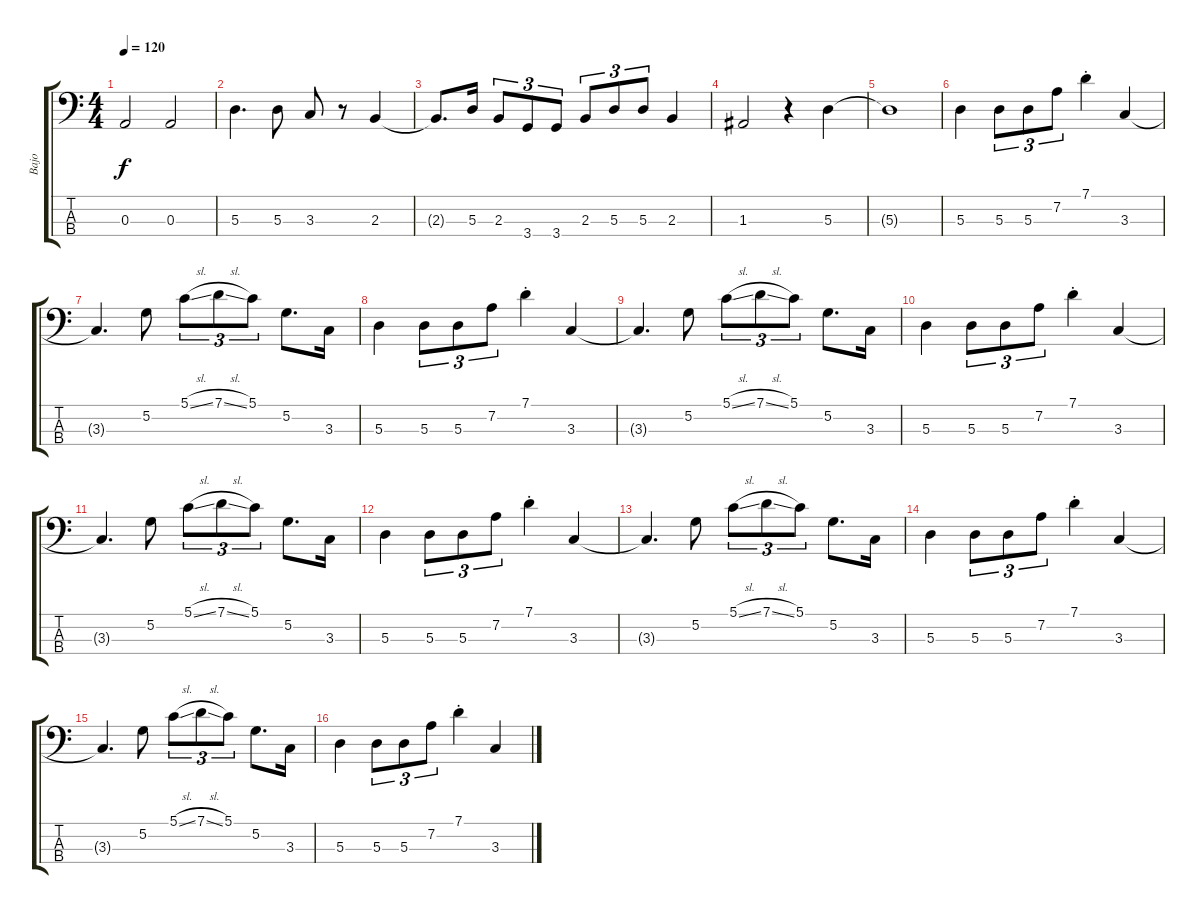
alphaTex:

\track ("Bajo" "Bajo") {instrument electricbassfinger}
\staff {score tabs}
\tuning (G2 D2 A1 E1) {hide}
\ts (4 4)
\tempo 120
\clef f4
\ks c
0.3{t}.2{dy f} 0.3.2 |
5.3.4{d} 5.3.8 3.3.8 r.8 2.3.4 |
2.3{t}.8{d} 5.3.16 2.3.8{tu (3 2)} 3.4.8{tu (3 2)} 3.4.8{tu (3 2)} 2.3.8{tu (3 2)} 5.3.8{tu (3 2)} 5.3.8{tu (3 2)} 2.3.4 |
1.3.2 r.4 5.3.4 |
5.3{t}.1 |
5.3.4 5.3.8{tu (3 2)} 5.3.8{tu (3 2)} 7.2.8{tu (3 2)} 7.1{st}.4 3.3.4 |
3.3{t}.4{d} 5.2.8 5.1{sl}.8{tu (3 2)} 7.1{sl}.8{tu (3 2)} 5.1.8{tu (3 2)} 5.2.8{d} 3.3.16 |
5.3.4 5.3.8{tu (3 2)} 5.3.8{tu (3 2)} 7.2.8{tu (3 2)} 7.1{st}.4 3.3.4 |
3.3{t}.4{d} 5.2.8 5.1{sl}.8{tu (3 2)} 7.1{sl}.8{tu (3 2)} 5.1.8{tu (3 2)} 5.2.8{d} 3.3.16 |
5.3.4 5.3.8{tu (3 2)} 5.3.8{tu (3 2)} 7.2.8{tu (3 2)} 7.1{st}.4 3.3.4 |
3.3{t}.4{d} 5.2.8 5.1{sl}.8{tu (3 2)} 7.1{sl}.8{tu (3 2)} 5.1.8{tu (3 2)} 5.2.8{d} 3.3.16 |
5.3.4 5.3.8{tu (3 2)} 5.3.8{tu (3 2)} 7.2.8{tu (3 2)} 7.1{st}.4 3.3.4 |
3.3{t}.4{d} 5.2.8 5.1{sl}.8{tu (3 2)} 7.1{sl}.8{tu (3 2)} 5.1.8{tu (3 2)} 5.2.8{d} 3.3.16 |
5.3.4 5.3.8{tu (3 2)} 5.3.8{tu (3 2)} 7.2.8{tu (3 2)} 7.1{st}.4 3.3.4 |
3.3{t}.4{d} 5.2.8 5.1{sl}.8{tu (3 2)} 7.1{sl}.8{tu (3 2)} 5.1.8{tu (3 2)} 5.2.8{d} 3.3.16 |
5.3.4 5.3.8{tu (3 2)} 5.3.8{tu (3 2)} 7.2.8{tu (3 2)} 7.1{st}.4 3.3.4
